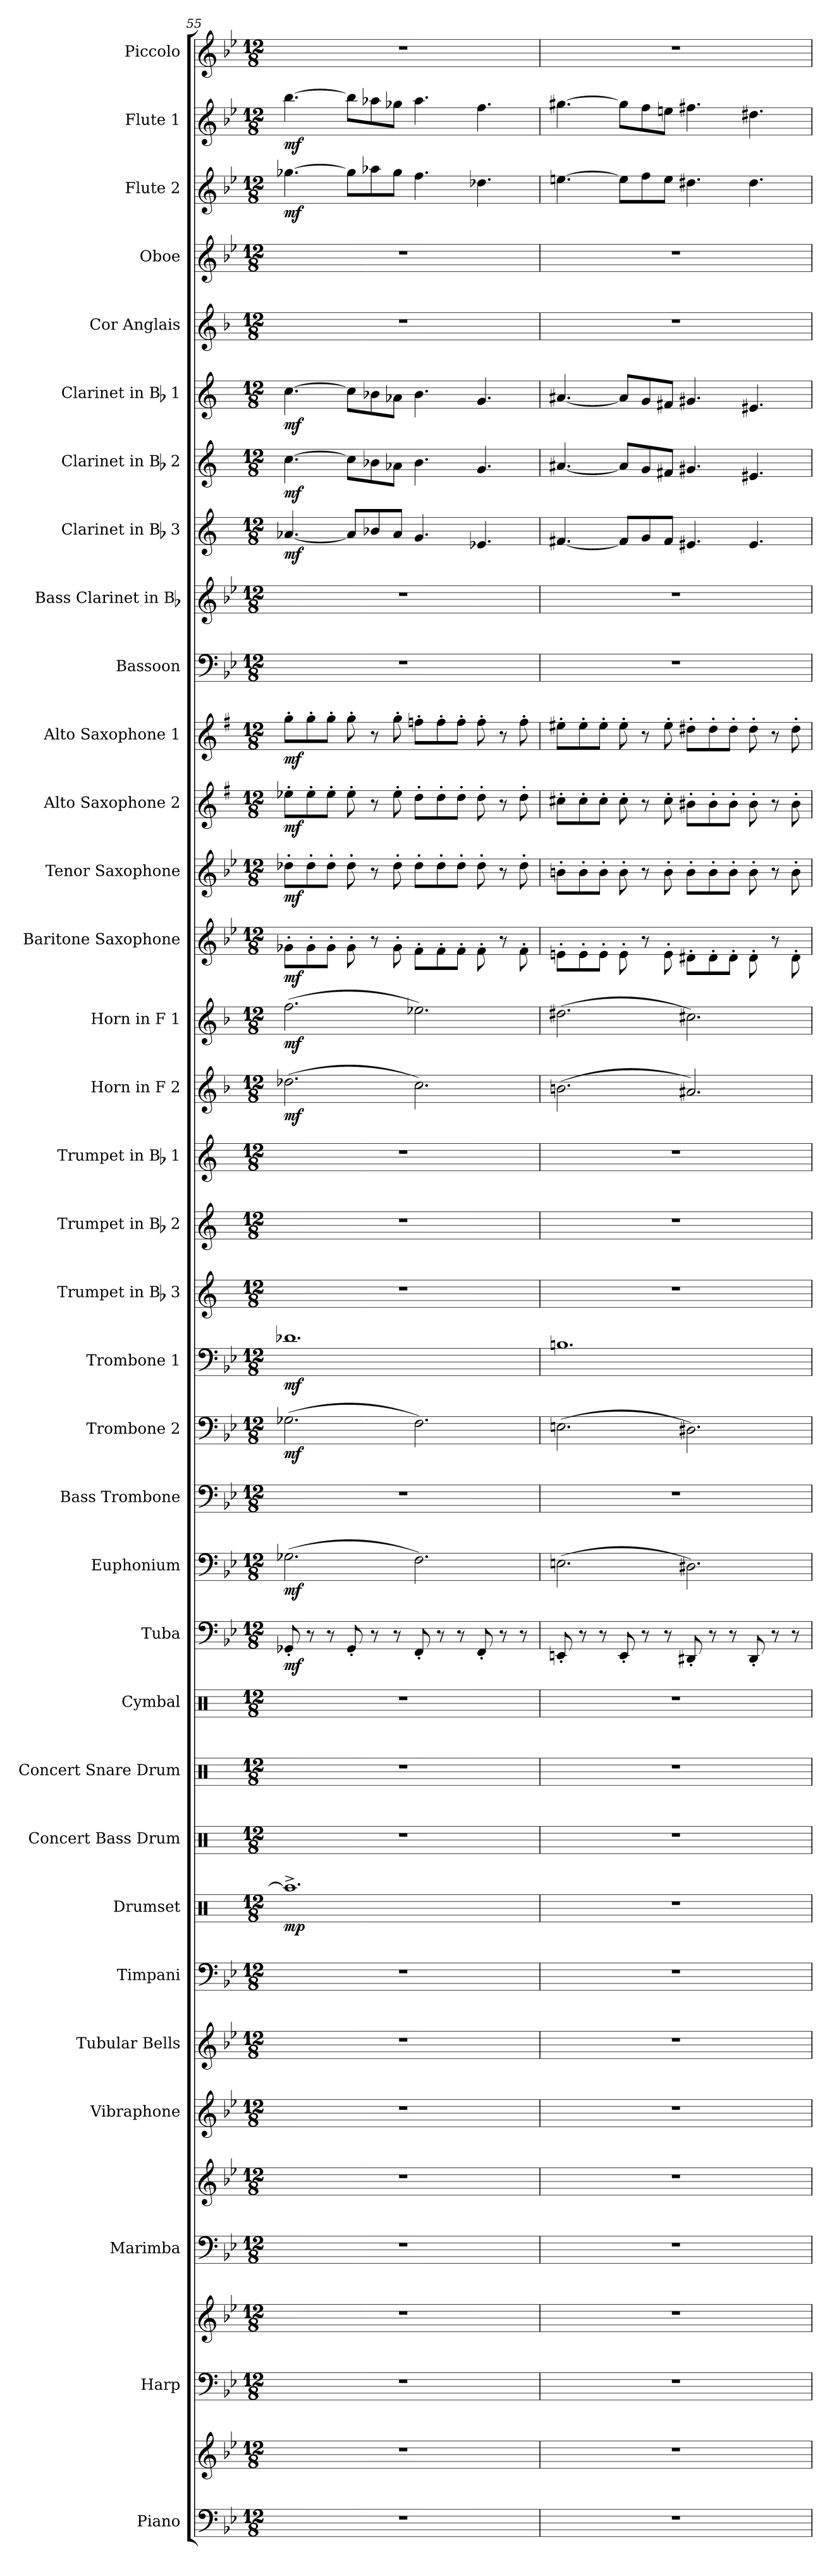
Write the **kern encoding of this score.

**kern	**kern	**kern	**kern	**kern	**kern	**kern	**kern	**kern	**kern	**dynam	**kern	**kern	**kern	**kern	**dynam	**kern	**dynam	**kern	**kern	**dynam	**kern	**dynam	**kern	**kern	**kern	**kern	**dynam	**kern	**dynam	**kern	**dynam	**kern	**dynam	**kern	**dynam	**kern	**dynam	**kern	**kern	**kern	**dynam	**kern	**dynam	**kern	**dynam	**kern	**kern	**kern	**dynam	**kern	**dynam	**kern
*part34	*part34	*part33	*part33	*part32	*part32	*part31	*part30	*part29	*part28	*part28	*part27	*part26	*part25	*part24	*part24	*part23	*part23	*part22	*part21	*part21	*part20	*part20	*part19	*part18	*part17	*part16	*part16	*part15	*part15	*part14	*part14	*part13	*part13	*part12	*part12	*part11	*part11	*part10	*part9	*part8	*part8	*part7	*part7	*part6	*part6	*part5	*part4	*part3	*part3	*part2	*part2	*part1
*staff37	*staff36	*staff35	*staff34	*staff33	*staff32	*staff31	*staff30	*staff29	*staff28	*staff28	*staff27	*staff26	*staff25	*staff24	*staff24	*staff23	*staff23	*staff22	*staff21	*staff21	*staff20	*staff20	*staff19	*staff18	*staff17	*staff16	*staff16	*staff15	*staff15	*staff14	*staff14	*staff13	*staff13	*staff12	*staff12	*staff11	*staff11	*staff10	*staff9	*staff8	*staff8	*staff7	*staff7	*staff6	*staff6	*staff5	*staff4	*staff3	*staff3	*staff2	*staff2	*staff1
*I"Piano	*	*I"Harp	*	*I"Marimba	*	*I"Vibraphone	*I"Tubular Bells	*I"Timpani	*I"Drumset	*	*I"Concert Bass Drum	*I"Concert Snare Drum	*I"Cymbal	*I"Tuba	*	*I"Euphonium	*	*I"Bass Trombone	*I"Trombone 2	*	*I"Trombone 1	*	*I"Trumpet in Bb 3	*I"Trumpet in Bb 2	*I"Trumpet in Bb 1	*I"Horn in F 2	*	*I"Horn in F 1	*	*I"Baritone Saxophone	*	*I"Tenor Saxophone	*	*I"Alto Saxophone 2	*	*I"Alto Saxophone 1	*	*I"Bassoon	*I"Bass Clarinet in Bb	*I"Clarinet in Bb 3	*	*I"Clarinet in Bb 2	*	*I"Clarinet in Bb 1	*	*I"Cor Anglais	*I"Oboe	*I"Flute 2	*	*I"Flute 1	*	*I"Piccolo
*I'Pno.	*	*I'Hp.	*	*I'Mar.	*	*I'Vib.	*I'Tub. B.	*I'Timp.	*I'D. Set	*	*I'Con. BD	*I'Con. Sn.	*I'Cym.	*I'Tba.	*	*I'Euph.	*	*I'B. Tbn.	*I'Tbn. 2	*	*I'Tbn. 1	*	*I'Tpt. 3	*I'Tpt. 2	*I'Tpt. 1	*I'Hn. 2	*	*I'Hn. 1	*	*I'Bari. Sax.	*	*I'Ten. Sax.	*	*I'Alto Sax. 2	*	*I'Alto Sax. 1	*	*I'Bsn.	*I'B. Cl.	*I'Cl. 3	*	*I'Cl. 2	*	*I'Cl. 1	*	*I'C. A.	*I'Ob.	*I'Fl. 2	*	*I'Fl. 1	*	*I'Picc.
*clefF4	*clefG2	*clefF4	*clefG2	*clefF4	*clefG2	*clefG2	*clefG2	*clefF4	*clefX	*	*clefX	*clefX	*clefX	*clefF4	*	*clefF4	*	*clefF4	*clefF4	*	*clefF4	*	*clefG2	*clefG2	*clefG2	*clefG2	*	*clefG2	*	*clefG2	*	*clefG2	*	*clefG2	*	*clefG2	*	*clefF4	*clefG2	*clefG2	*	*clefG2	*	*clefG2	*	*clefG2	*clefG2	*clefG2	*	*clefG2	*	*clefG2
*	*	*	*	*	*	*	*	*	*	*	*	*	*	*	*	*	*	*	*	*	*	*	*ITrd1c2	*ITrd1c2	*ITrd1c2	*ITrd4c7	*	*ITrd4c7	*	*ITrd12c21	*	*ITrd8c14	*	*ITrd5c9	*	*ITrd5c9	*	*	*ITrd8c14	*ITrd1c2	*	*ITrd1c2	*	*ITrd1c2	*	*ITrd4c7	*	*	*	*	*	*ITrd-7c-12
*k[b-e-]	*k[b-e-]	*k[b-e-]	*k[b-e-]	*k[b-e-]	*k[b-e-]	*k[b-e-]	*k[b-e-]	*k[b-e-]	*k[]	*	*k[]	*k[]	*k[]	*k[b-e-]	*	*k[b-e-]	*	*k[b-e-]	*k[b-e-]	*	*k[b-e-]	*	*k[b-e-]	*k[b-e-]	*k[b-e-]	*k[b-e-]	*	*k[b-e-]	*	*k[b-e-]	*	*k[b-e-]	*	*k[b-e-]	*	*k[b-e-]	*	*k[b-e-]	*k[b-e-]	*k[b-e-]	*	*k[b-e-]	*	*k[b-e-]	*	*k[b-e-]	*k[b-e-]	*k[b-e-]	*	*k[b-e-]	*	*k[b-e-]
*B-:	*B-:	*B-:	*B-:	*B-:	*B-:	*B-:	*B-:	*B-:	*	*	*	*	*	*B-:	*	*B-:	*	*B-:	*B-:	*	*B-:	*	*	*	*	*B-:	*	*B-:	*	*B-:	*	*	*	*B-:	*	*B-:	*	*B-:	*	*	*	*	*	*	*	*B-:	*B-:	*B-:	*	*B-:	*	*B-:
*M12/8	*M12/8	*M12/8	*M12/8	*M12/8	*M12/8	*M12/8	*M12/8	*M12/8	*M12/8	*	*M12/8	*M12/8	*M12/8	*M12/8	*	*M12/8	*	*M12/8	*M12/8	*	*M12/8	*	*M12/8	*M12/8	*M12/8	*M12/8	*	*M12/8	*	*M12/8	*	*M12/8	*	*M12/8	*	*M12/8	*	*M12/8	*M12/8	*M12/8	*	*M12/8	*	*M12/8	*	*M12/8	*M12/8	*M12/8	*	*M12/8	*	*M12/8
=55	=55	=55	=55	=55	=55	=55	=55	=55	=55	=55	=55	=55	=55	=55	=55	=55	=55	=55	=55	=55	=55	=55	=55	=55	=55	=55	=55	=55	=55	=55	=55	=55	=55	=55	=55	=55	=55	=55	=55	=55	=55	=55	=55	=55	=55	=55	=55	=55	=55	=55	=55	=55
!	!	!	!	!	!	!	!	!	!	!LO:DY:b	!	!	!	!	!LO:DY:b	!	!LO:DY:b	!	!	!LO:DY:b	!	!LO:DY:b	!	!	!	!	!LO:DY:b	!	!LO:DY:b	!	!LO:DY:b	!	!LO:DY:b	!	!LO:DY:b	!	!LO:DY:b	!	!	!	!LO:DY:b	!	!LO:DY:b	!	!LO:DY:b	!	!	!	!LO:DY:b	!	!LO:DY:b	!
1.r	1.r	1.r	1.r	1.r	1.r	1.r	1.r	1.r	1.Raa^]	mp	1.r	1.r	1.r	8GG-X'/	mf	(2.G-X\	mf	1.r	(2.G-X\	mf	1.d-X	mf	1.r	1.r	1.r	(2.g-X\	mf	(2.b-\	mf	8G-X'\L	mf	8d-X'\L	mf	8g-X'\L	mf	8b-'\L	mf	1.r	1.r	[4.g-X/	mf	[4.b-\	mf	[4.b-\	mf	1.r	1.r	[4.gg-X\	mf	[4.bb-\	mf	1.r
.	.	.	.	.	.	.	.	.	.	.	.	.	.	8r	.	.	.	.	.	.	.	.	.	.	.	.	.	.	.	8G-'\	.	8d-'\	.	8g-'\	.	8b-'\	.	.	.	.	.	.	.	.	.	.	.	.	.	.	.	.
.	.	.	.	.	.	.	.	.	.	.	.	.	.	8r	.	.	.	.	.	.	.	.	.	.	.	.	.	.	.	8G-'\J	.	8d-'\J	.	8g-'\J	.	8b-'\J	.	.	.	.	.	.	.	.	.	.	.	.	.	.	.	.
.	.	.	.	.	.	.	.	.	.	.	.	.	.	8GG-'/	.	.	.	.	.	.	.	.	.	.	.	.	.	.	.	8G-'\	.	8d-'\	.	8g-'\	.	8b-'\	.	.	.	8g-/L]	.	8b-\L]	.	8b-\L]	.	.	.	8gg-\L]	.	8bb-\L]	.	.
.	.	.	.	.	.	.	.	.	.	.	.	.	.	8r	.	.	.	.	.	.	.	.	.	.	.	.	.	.	.	8r	.	8r	.	8r	.	8r	.	.	.	8a-X/	.	8a-X\	.	8a-X\	.	.	.	8aa-X\	.	8aa-X\	.	.
.	.	.	.	.	.	.	.	.	.	.	.	.	.	8r	.	.	.	.	.	.	.	.	.	.	.	.	.	.	.	8G-'\	.	8d-'\	.	8g-'\	.	8b-'\	.	.	.	8g-/J	.	8g-X\J	.	8g-X\J	.	.	.	8gg-\J	.	8gg-X\J	.	.
.	.	.	.	.	.	.	.	.	.	.	.	.	.	8FF'/	.	2.F\)	.	.	2.F\)	.	.	.	.	.	.	2.f\)	.	2.a-X\)	.	8F'\L	.	8d-'\L	.	8f'\L	.	8a-X'\L	.	.	.	4.f/	.	4.a-\	.	4.a-\	.	.	.	4.ff\	.	4.aa-\	.	.
.	.	.	.	.	.	.	.	.	.	.	.	.	.	8r	.	.	.	.	.	.	.	.	.	.	.	.	.	.	.	8F'\	.	8d-'\	.	8f'\	.	8a-'\	.	.	.	.	.	.	.	.	.	.	.	.	.	.	.	.
.	.	.	.	.	.	.	.	.	.	.	.	.	.	8r	.	.	.	.	.	.	.	.	.	.	.	.	.	.	.	8F'\J	.	8d-'\J	.	8f'\J	.	8a-'\J	.	.	.	.	.	.	.	.	.	.	.	.	.	.	.	.
.	.	.	.	.	.	.	.	.	.	.	.	.	.	8FF'/	.	.	.	.	.	.	.	.	.	.	.	.	.	.	.	8F'\	.	8d-'\	.	8f'\	.	8a-'\	.	.	.	4.d-X/	.	4.f/	.	4.f/	.	.	.	4.dd-X\	.	4.ff\	.	.
.	.	.	.	.	.	.	.	.	.	.	.	.	.	8r	.	.	.	.	.	.	.	.	.	.	.	.	.	.	.	8r	.	8r	.	8r	.	8r	.	.	.	.	.	.	.	.	.	.	.	.	.	.	.	.
.	.	.	.	.	.	.	.	.	.	.	.	.	.	8r	.	.	.	.	.	.	.	.	.	.	.	.	.	.	.	8F'\	.	8d-'\	.	8f'\	.	8a-'\	.	.	.	.	.	.	.	.	.	.	.	.	.	.	.	.
=56	=56	=56	=56	=56	=56	=56	=56	=56	=56	=56	=56	=56	=56	=56	=56	=56	=56	=56	=56	=56	=56	=56	=56	=56	=56	=56	=56	=56	=56	=56	=56	=56	=56	=56	=56	=56	=56	=56	=56	=56	=56	=56	=56	=56	=56	=56	=56	=56	=56	=56	=56	=56
1.r	1.r	1.r	1.r	1.r	1.r	1.r	1.r	1.r	1.r	.	1.r	1.r	1.r	8EEn'/	.	(2.En\	.	1.r	(2.En\	.	1.Bn	.	1.r	1.r	1.r	(2.en\	.	(2.g#X\	.	8En'\L	.	8Bn'\L	.	8en'\L	.	8g#X'\L	.	1.r	1.r	[4.en/	.	[4.g#X/	.	[4.g#X/	.	1.r	1.r	[4.een\	.	[4.gg#X\	.	1.r
.	.	.	.	.	.	.	.	.	.	.	.	.	.	8r	.	.	.	.	.	.	.	.	.	.	.	.	.	.	.	8E'\	.	8B'\	.	8e'\	.	8g#'\	.	.	.	.	.	.	.	.	.	.	.	.	.	.	.	.
.	.	.	.	.	.	.	.	.	.	.	.	.	.	8r	.	.	.	.	.	.	.	.	.	.	.	.	.	.	.	8E'\J	.	8B'\J	.	8e'\J	.	8g#'\J	.	.	.	.	.	.	.	.	.	.	.	.	.	.	.	.
.	.	.	.	.	.	.	.	.	.	.	.	.	.	8EE'/	.	.	.	.	.	.	.	.	.	.	.	.	.	.	.	8E'\	.	8B'\	.	8e'\	.	8g#'\	.	.	.	8e/L]	.	8g#/L]	.	8g#/L]	.	.	.	8ee\L]	.	8gg#\L]	.	.
.	.	.	.	.	.	.	.	.	.	.	.	.	.	8r	.	.	.	.	.	.	.	.	.	.	.	.	.	.	.	8r	.	8r	.	8r	.	8r	.	.	.	8f/	.	8f/	.	8f/	.	.	.	8ff\	.	8ff\	.	.
.	.	.	.	.	.	.	.	.	.	.	.	.	.	8r	.	.	.	.	.	.	.	.	.	.	.	.	.	.	.	8E'\	.	8B'\	.	8e'\	.	8g#'\	.	.	.	8e/J	.	8en/J	.	8en/J	.	.	.	8ee\J	.	8een\J	.	.
.	.	.	.	.	.	.	.	.	.	.	.	.	.	8DD#X'/	.	2.D#X\)	.	.	2.D#X\)	.	.	.	.	.	.	2.d#X/)	.	2.f#X\)	.	8D#X'\L	.	8B'\L	.	8d#X'\L	.	8f#X'\L	.	.	.	4.d#X/	.	4.f#X/	.	4.f#X/	.	.	.	4.dd#X\	.	4.ff#X\	.	.
.	.	.	.	.	.	.	.	.	.	.	.	.	.	8r	.	.	.	.	.	.	.	.	.	.	.	.	.	.	.	8D#'\	.	8B'\	.	8d#'\	.	8f#'\	.	.	.	.	.	.	.	.	.	.	.	.	.	.	.	.
.	.	.	.	.	.	.	.	.	.	.	.	.	.	8r	.	.	.	.	.	.	.	.	.	.	.	.	.	.	.	8D#'\J	.	8B'\J	.	8d#'\J	.	8f#'\J	.	.	.	.	.	.	.	.	.	.	.	.	.	.	.	.
.	.	.	.	.	.	.	.	.	.	.	.	.	.	8DD#'/	.	.	.	.	.	.	.	.	.	.	.	.	.	.	.	8D#'\	.	8B'\	.	8d#'\	.	8f#'\	.	.	.	4.d#/	.	4.d#X/	.	4.d#X/	.	.	.	4.dd#\	.	4.dd#X\	.	.
.	.	.	.	.	.	.	.	.	.	.	.	.	.	8r	.	.	.	.	.	.	.	.	.	.	.	.	.	.	.	8r	.	8r	.	8r	.	8r	.	.	.	.	.	.	.	.	.	.	.	.	.	.	.	.
.	.	.	.	.	.	.	.	.	.	.	.	.	.	8r	.	.	.	.	.	.	.	.	.	.	.	.	.	.	.	8D#'\	.	8B'\	.	8d#'\	.	8f#'\	.	.	.	.	.	.	.	.	.	.	.	.	.	.	.	.
=	=	=	=	=	=	=	=	=	=	=	=	=	=	=	=	=	=	=	=	=	=	=	=	=	=	=	=	=	=	=	=	=	=	=	=	=	=	=	=	=	=	=	=	=	=	=	=	=	=	=	=	=
*-	*-	*-	*-	*-	*-	*-	*-	*-	*-	*-	*-	*-	*-	*-	*-	*-	*-	*-	*-	*-	*-	*-	*-	*-	*-	*-	*-	*-	*-	*-	*-	*-	*-	*-	*-	*-	*-	*-	*-	*-	*-	*-	*-	*-	*-	*-	*-	*-	*-	*-	*-	*-
